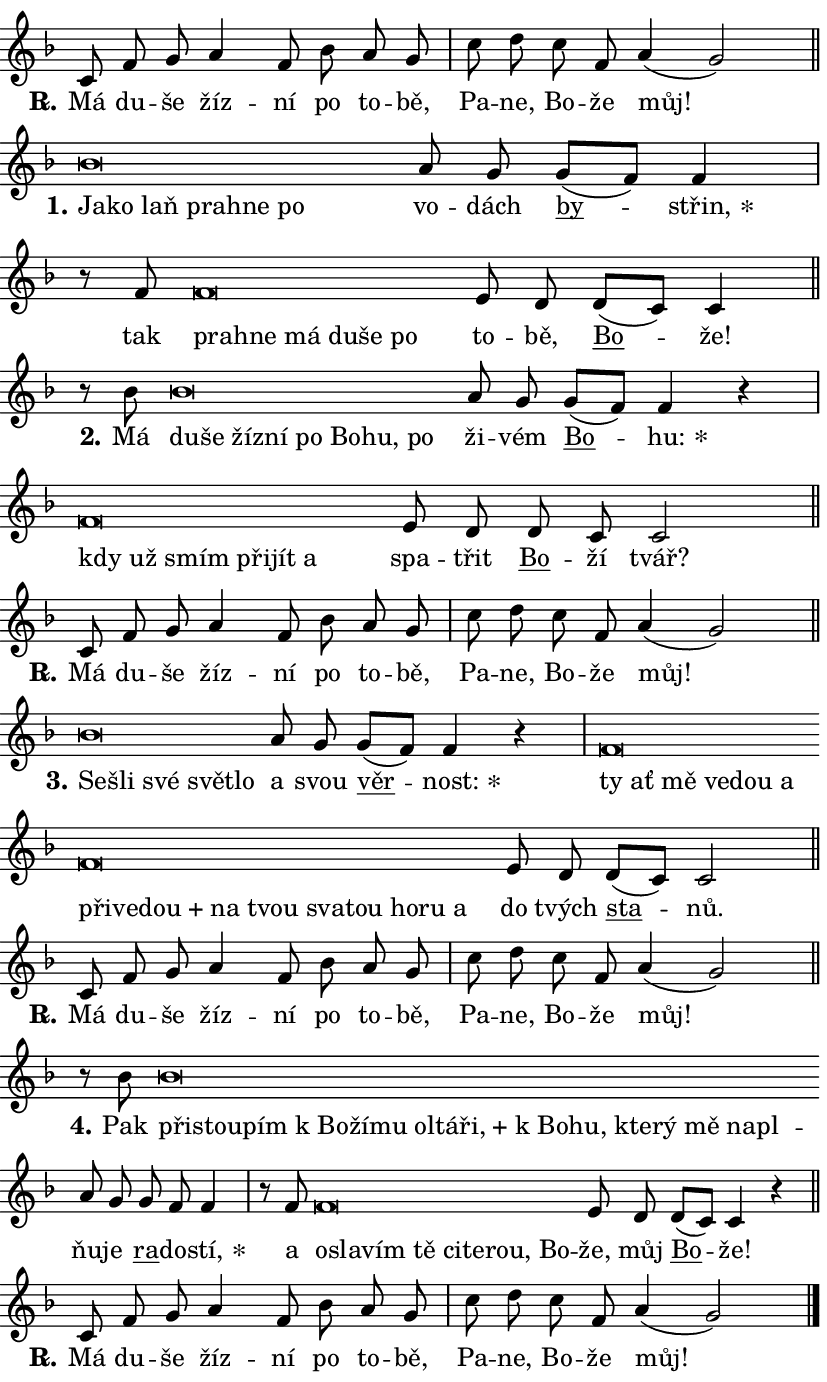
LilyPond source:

\version "2.24.0"
\header { tagline = "" }
\paper {
  indent = 0\cm
  top-margin = 0\cm
  right-margin = 0.13\cm % to fit lyric hyphens
  bottom-margin = 0\cm
  left-margin = 0\cm
  paper-width = 14\cm
  page-breaking = #ly:one-page-breaking
  system-system-spacing.basic-distance = #11
  score-system-spacing.basic-distance = #11
  ragged-last = ##f
}


%% Author: Thomas Morley
%% https://lists.gnu.org/archive/html/lilypond-user/2020-05/msg00002.html
#(define (line-position grob)
"Returns position of @var[grob} in current system:
   @code{'start}, if at first time-step
   @code{'end}, if at last time-step
   @code{'middle} otherwise
"
  (let* ((col (ly:item-get-column grob))
         (ln (ly:grob-object col 'left-neighbor))
         (rn (ly:grob-object col 'right-neighbor))
         (col-to-check-left (if (ly:grob? ln) ln col))
         (col-to-check-right (if (ly:grob? rn) rn col))
         (break-dir-left
           (and
             (ly:grob-property col-to-check-left 'non-musical #f)
             (ly:item-break-dir col-to-check-left)))
         (break-dir-right
           (and
             (ly:grob-property col-to-check-right 'non-musical #f)
             (ly:item-break-dir col-to-check-right))))
        (cond ((eqv? 1 break-dir-left) 'start)
              ((eqv? -1 break-dir-right) 'end)
              (else 'middle))))

#(define (tranparent-at-line-position vctor)
  (lambda (grob)
  "Relying on @code{line-position} select the relevant enry from @var{vctor}.
Used to determine transparency,"
    (case (line-position grob)
      ((end) (not (vector-ref vctor 0)))
      ((middle) (not (vector-ref vctor 1)))
      ((start) (not (vector-ref vctor 2))))))

noteHeadBreakVisibility =
#(define-music-function (break-visibility)(vector?)
"Makes @code{NoteHead}s transparent relying on @var{break-visibility}"
#{
  \override NoteHead.transparent =
    #(tranparent-at-line-position break-visibility)
#})

#(define delete-ledgers-for-transparent-note-heads
  (lambda (grob)
    "Reads whether a @code{NoteHead} is transparent.
If so this @code{NoteHead} is removed from @code{'note-heads} from
@var{grob}, which is supposed to be @code{LedgerLineSpanner}.
As a result ledgers are not printed for this @code{NoteHead}"
    (let* ((nhds-array (ly:grob-object grob 'note-heads))
           (nhds-list
             (if (ly:grob-array? nhds-array)
                 (ly:grob-array->list nhds-array)
                 '()))
           ;; Relies on the transparent-property being done before
           ;; Staff.LedgerLineSpanner.after-line-breaking is executed.
           ;; This is fragile ...
           (to-keep
             (remove
               (lambda (nhd)
                 (ly:grob-property nhd 'transparent #f))
               nhds-list)))
      ;; TODO find a better method to iterate over grob-arrays, similiar
      ;; to filter/remove etc for lists
      ;; For now rebuilt from scratch
      (set! (ly:grob-object grob 'note-heads)  '())
      (for-each
        (lambda (nhd)
          (ly:pointer-group-interface::add-grob grob 'note-heads nhd))
        to-keep))))

squashNotes = {
  \override NoteHead.X-extent = #'(-0.2 . 0.2)
  \override NoteHead.Y-extent = #'(-0.75 . 0)
  \override NoteHead.stencil =
    #(lambda (grob)
       (let ((pos (ly:grob-property grob 'staff-position)))
         (begin
           (if (< pos -7) (display "ERROR: Lower brevis then expected\n") (display ""))
           (if (<= pos -6) ly:text-interface::print ly:note-head::print))))
}
unSquashNotes = {
  \revert NoteHead.X-extent
  \revert NoteHead.Y-extent
  \revert NoteHead.stencil
}

hideNotes = \noteHeadBreakVisibility #begin-of-line-visible
unHideNotes = \noteHeadBreakVisibility #all-visible

% work-around for resetting accidentals
% https://lilypond.org/doc/v2.23/Documentation/notation/displaying-rhythms#unmetered-music
cadenzaMeasure = {
  \cadenzaOff
  \partial 1024 s1024
  \cadenzaOn
}

#(define-markup-command (accent layout props text) (markup?)
  "Underline accented syllable"
  (interpret-markup layout props
    #{\markup \override #'(offset . 4.3) \underline { #text }#}))

responsum = \markup \concat {
  "R" \hspace #-1.05 \path #0.1 #'((moveto 0 0.07) (lineto 0.9 0.8)) \hspace #0.05 "."
}

spaceSize = #0.6828661417322834 % exact space size for TeX Gyre Schola

\layout {
  \context {
    \Staff
    \remove "Time_signature_engraver"
    \override LedgerLineSpanner.after-line-breaking = #delete-ledgers-for-transparent-note-heads
  }
  \context {
    \Lyrics {
      \override LyricSpace.minimum-distance = \spaceSize
      \override LyricText.font-name = #"TeX Gyre Schola"
      \override LyricText.font-size = 1
      \override StanzaNumber.font-name = #"TeX Gyre Schola Bold"
      \override StanzaNumber.font-size = 1
    }
  }
  \context {
    \Score 
    \override NoteHead.text =
      #(lambda (grob) 
        (let ((pos (ly:grob-property grob 'staff-position)))
          #{\markup {
            \combine
              \halign #-0.55 \raise #(if (= pos -6) 0 0.5) \override #'(thickness . 2) \draw-line #'(3.2 . 0)
              \musicglyph "noteheads.sM1"
          }#}))
  }
}

% magnetic-lyrics.ily
%
%   written by
%     Jean Abou Samra <jean@abou-samra.fr>
%     Werner Lemberg <wl@gnu.org>
%
%   adapted by
%     Jiri Hon <jiri.hon@gmail.com>
%
% Version 2022-Apr-15

% https://www.mail-archive.com/lilypond-user@gnu.org/msg149350.html

#(define (Left_hyphen_pointer_engraver context)
   "Collect syllable-hyphen-syllable occurrences in lyrics and store
them in properties.  This engraver only looks to the left.  For
example, if the lyrics input is @code{foo -- bar}, it does the
following.

@itemize @bullet
@item
Set the @code{text} property of the @code{LyricHyphen} grob between
@q{foo} and @q{bar} to @code{foo}.

@item
Set the @code{left-hyphen} property of the @code{LyricText} grob with
text @q{foo} to the @code{LyricHyphen} grob between @q{foo} and
@q{bar}.
@end itemize

Use this auxiliary engraver in combination with the
@code{lyric-@/text::@/apply-@/magnetic-@/offset!} hook."
   (let ((hyphen #f)
         (text #f))
     (make-engraver
      (acknowledgers
       ((lyric-syllable-interface engraver grob source-engraver)
        (set! text grob)))
      (end-acknowledgers
       ((lyric-hyphen-interface engraver grob source-engraver)
        ;(when (not (grob::has-interface grob 'lyric-space-interface))
          (set! hyphen grob)));)
      ((stop-translation-timestep engraver)
       (when (and text hyphen)
         (ly:grob-set-object! text 'left-hyphen hyphen))
       (set! text #f)
       (set! hyphen #f)))))

#(define (lyric-text::apply-magnetic-offset! grob)
   "If the space between two syllables is less than the value in
property @code{LyricText@/.details@/.squash-threshold}, move the right
syllable to the left so that it gets concatenated with the left
syllable.

Use this function as a hook for
@code{LyricText@/.after-@/line-@/breaking} if the
@code{Left_@/hyphen_@/pointer_@/engraver} is active."
   (let ((hyphen (ly:grob-object grob 'left-hyphen #f)))
     (when hyphen
       (let ((left-text (ly:spanner-bound hyphen LEFT)))
         (when (grob::has-interface left-text 'lyric-syllable-interface)
           (let* ((common (ly:grob-common-refpoint grob left-text X))
                  (this-x-ext (ly:grob-extent grob common X))
                  (left-x-ext
                   (begin
                     ;; Trigger magnetism for left-text.
                     (ly:grob-property left-text 'after-line-breaking)
                     (ly:grob-extent left-text common X)))
                  ;; `delta` is the gap width between two syllables.
                  (delta (- (interval-start this-x-ext)
                            (interval-end left-x-ext)))
                  (details (ly:grob-property grob 'details))
                  (threshold (assoc-get 'squash-threshold details 0.2)))
             (when (< delta threshold)
               (let* (;; We have to manipulate the input text so that
                      ;; ligatures crossing syllable boundaries are not
                      ;; disabled.  For languages based on the Latin
                      ;; script this is essentially a beautification.
                      ;; However, for non-Western scripts it can be a
                      ;; necessity.
                      (lt (ly:grob-property left-text 'text))
                      (rt (ly:grob-property grob 'text))
                      (is-space (grob::has-interface hyphen 'lyric-space-interface))
                      (space (if is-space " " ""))
                      (extra-delta (if is-space spaceSize 0))
                      ;; Append new syllable.
                      (ltrt-space (if (and (string? lt) (string? rt))
                                (string-append lt space rt)
                                (make-concat-markup (list lt space rt))))
                      ;; Right-align `ltrt` to the right side.
                      (ltrt-space-markup (grob-interpret-markup
                               grob
                               (make-translate-markup
                                (cons (interval-length this-x-ext) 0)
                                (make-right-align-markup ltrt-space)))))
                 (begin
                   ;; Don't print `left-text`.
                   (ly:grob-set-property! left-text 'stencil #f)
                   ;; Set text and stencil (which holds all collected
                   ;; syllables so far) and shift it to the left.
                   (ly:grob-set-property! grob 'text ltrt-space)
                   (ly:grob-set-property! grob 'stencil ltrt-space-markup)
                   (ly:grob-translate-axis! grob (- (- delta extra-delta)) X))))))))))


#(define (lyric-hyphen::displace-bounds-first grob)
   ;; Make very sure this callback isn't triggered too early.
   (let ((left (ly:spanner-bound grob LEFT))
         (right (ly:spanner-bound grob RIGHT)))
     (ly:grob-property left 'after-line-breaking)
     (ly:grob-property right 'after-line-breaking)
     (ly:lyric-hyphen::print grob)))

squashThreshold = #0.4

\layout {
  \context {
    \Lyrics
    \consists #Left_hyphen_pointer_engraver
    \override LyricText.after-line-breaking =
      #lyric-text::apply-magnetic-offset!
    \override LyricHyphen.stencil = #lyric-hyphen::displace-bounds-first
    \override LyricText.details.squash-threshold = \squashThreshold
    \override LyricHyphen.minimum-distance = 0
    \override LyricHyphen.minimum-length = \squashThreshold
  }
}

squashText = \override LyricText.details.squash-threshold = 9999
unSquashText = \override LyricText.details.squash-threshold = \squashThreshold

leftText = \override LyricText.self-alignment-X = #LEFT
unLeftText = \revert LyricText.self-alignment-X

starOffset = #(lambda (grob) 
                (let ((x_offset (ly:self-alignment-interface::aligned-on-x-parent grob)))
                  (if (= x_offset 0) 0 (+ x_offset 1.2))))

star = #(define-music-function (syllable)(string?)
"Append star separator at the end of a syllable"
#{
  \once \override LyricText.X-offset = #starOffset
  \lyricmode { \markup {
    #syllable
    \override #'((font-name . "TeX Gyre Schola Bold")) \hspace #0.2 \lower #0.65 \larger "*"
  } }
#})

starAccent = #(define-music-function (syllable)(string?)
"Append star separator at the end of a syllable and make accent"
#{
  \once \override LyricText.X-offset = #starOffset
  \lyricmode { \markup {
    \accent #syllable
    \override #'((font-name . "TeX Gyre Schola Bold")) \hspace #0.2 \lower #0.65 \larger "*"
  } }
#})

breath = #(define-music-function (syllable)(string?)
"Append breathing indicator at the end of a syllable"
#{
  \lyricmode { \markup { #syllable "+" } }
#})

optionalBreath = #(define-music-function (syllable)(string?)
"Append optional breathing indicator at the end of a syllable"
#{
  \lyricmode { \markup { #syllable "(+)" } }
#})


\score {
    <<
        \new Voice = "melody" { \cadenzaOn \key f \major \relative { c'8 f g a4 f8 bes a g \cadenzaMeasure \bar "|" c d \bar "" c f, \bar "" a4( g2) \cadenzaMeasure \bar "||" \break } }
        \new Lyrics \lyricsto "melody" { \lyricmode { \set stanza = \responsum
Má du -- še žíz -- ní po to -- bě, Pa -- ne, Bo -- že můj! } }
    >>
    \layout {}
}

\score {
    <<
        \new Voice = "melody" { \cadenzaOn \key f \major \relative { \squashNotes bes'\breve*1/16 \hideNotes \breve*1/16 \bar "" \breve*1/16 \bar "" \breve*1/16 \bar "" \breve*1/16 \breve*1/16 \bar "" \unHideNotes \unSquashNotes a8 g \bar "" g[( f)] f4 \cadenzaMeasure \bar "|" r8 f \squashNotes f\breve*1/16 \hideNotes \breve*1/16 \bar "" \breve*1/16 \bar "" \breve*1/16 \bar "" \breve*1/16 \breve*1/16 \bar "" \unHideNotes \unSquashNotes e8 d \bar "" d[( c)] c4 \cadenzaMeasure \bar "||" \break } }
        \new Lyrics \lyricsto "melody" { \lyricmode { \set stanza = "1."
\leftText Ja -- \squashText ko laň pra -- hne po \unLeftText \unSquashText vo -- dách \markup \accent by -- \star střin, tak \leftText pra -- \squashText hne má du -- še po \unLeftText \unSquashText to -- bě, \markup \accent Bo -- že! } }
    >>
    \layout {}
}

\score {
    <<
        \new Voice = "melody" { \cadenzaOn \key f \major \relative { r8 bes' \squashNotes bes\breve*1/16 \hideNotes \breve*1/16 \bar "" \breve*1/16 \bar "" \breve*1/16 \bar "" \breve*1/16 \bar "" \breve*1/16 \bar "" \breve*1/16 \breve*1/16 \bar "" \unHideNotes \unSquashNotes a8 g \bar "" g[( f)] f4 r \cadenzaMeasure \bar "|" \squashNotes f\breve*1/16 \hideNotes \breve*1/16 \bar "" \breve*1/16 \bar "" \breve*1/16 \bar "" \breve*1/16 \breve*1/16 \bar "" \unHideNotes \unSquashNotes e8 d \bar "" d c c2 \cadenzaMeasure \bar "||" \break } }
        \new Lyrics \lyricsto "melody" { \lyricmode { \set stanza = "2."
Má \leftText du -- \squashText še žíz -- ní po Bo -- hu, po \unLeftText \unSquashText ži -- vém \markup \accent Bo -- \star hu: \leftText kdy \squashText už smím při -- jít a \unLeftText \unSquashText spa -- třit \markup \accent Bo -- ží tvář? } }
    >>
    \layout {}
}

\score {
    <<
        \new Voice = "melody" { \cadenzaOn \key f \major \relative { c'8 f g a4 f8 bes a g \cadenzaMeasure \bar "|" c d \bar "" c f, \bar "" a4( g2) \cadenzaMeasure \bar "||" \break } }
        \new Lyrics \lyricsto "melody" { \lyricmode { \set stanza = \responsum
Má du -- še žíz -- ní po to -- bě, Pa -- ne, Bo -- že můj! } }
    >>
    \layout {}
}

\score {
    <<
        \new Voice = "melody" { \cadenzaOn \key f \major \relative { \squashNotes bes'\breve*1/16 \hideNotes \breve*1/16 \bar "" \breve*1/16 \bar "" \breve*1/16 \breve*1/16 \bar "" \unHideNotes \unSquashNotes a8 g \bar "" g[( f)] f4 r \cadenzaMeasure \bar "|" \squashNotes f\breve*1/16 \hideNotes \breve*1/16 \bar "" \breve*1/16 \bar "" \breve*1/16 \bar "" \breve*1/16 \bar "" \breve*1/16 \bar "" \breve*1/16 \bar "" \breve*1/16 \bar "" \breve*1/16 \bar "" \breve*1/16 \bar "" \breve*1/16 \bar "" \breve*1/16 \bar "" \breve*1/16 \bar "" \breve*1/16 \bar "" \breve*1/16 \breve*1/16 \bar "" \unHideNotes \unSquashNotes e8 d \bar "" d[( c)] c2 \cadenzaMeasure \bar "||" \break } }
        \new Lyrics \lyricsto "melody" { \lyricmode { \set stanza = "3."
\leftText Se -- \squashText šli své svět -- lo \unLeftText \unSquashText a svou \markup \accent věr -- \star nost: \leftText ty \squashText ať mě ve -- dou a při -- ve -- \breath "dou" na tvou sva -- tou ho -- ru a \unLeftText \unSquashText do tvých \markup \accent sta -- nů. } }
    >>
    \layout {}
}

\score {
    <<
        \new Voice = "melody" { \cadenzaOn \key f \major \relative { c'8 f g a4 f8 bes a g \cadenzaMeasure \bar "|" c d \bar "" c f, \bar "" a4( g2) \cadenzaMeasure \bar "||" \break } }
        \new Lyrics \lyricsto "melody" { \lyricmode { \set stanza = \responsum
Má du -- še žíz -- ní po to -- bě, Pa -- ne, Bo -- že můj! } }
    >>
    \layout {}
}

\score {
    <<
        \new Voice = "melody" { \cadenzaOn \key f \major \relative { r8 bes' \squashNotes bes\breve*1/16 \hideNotes \breve*1/16 \bar "" \breve*1/16 \bar "" \breve*1/16 \bar "" \breve*1/16 \bar "" \breve*1/16 \bar "" \breve*1/16 \bar "" \breve*1/16 \bar "" \breve*1/16 \bar "" \breve*1/16 \bar "" \breve*1/16 \bar "" \breve*1/16 \bar "" \breve*1/16 \bar "" \breve*1/16 \bar "" \breve*1/16 \breve*1/16 \bar "" \unHideNotes \unSquashNotes a8 g \bar "" g f f4 \cadenzaMeasure \bar "|" r8 f \squashNotes f\breve*1/16 \hideNotes \breve*1/16 \bar "" \breve*1/16 \bar "" \breve*1/16 \bar "" \breve*1/16 \bar "" \breve*1/16 \bar "" \breve*1/16 \breve*1/16 \bar "" \unHideNotes \unSquashNotes e8 d \bar "" d[( c)] c4 r \cadenzaMeasure \bar "||" \break } }
        \new Lyrics \lyricsto "melody" { \lyricmode { \set stanza = "4."
Pak \leftText při -- \squashText stou -- pím "k Bo" -- ží -- mu ol -- tá -- \breath "ři," "k Bo" -- hu, kte -- rý mě na -- pl -- \unLeftText \unSquashText ňu -- je \markup \accent ra -- do -- \star stí, a \leftText o -- \squashText sla -- vím tě ci -- te -- rou, Bo -- \unLeftText \unSquashText že, můj \markup \accent Bo -- že! } }
    >>
    \layout {}
}

\score {
    <<
        \new Voice = "melody" { \cadenzaOn \key f \major \relative { c'8 f g a4 f8 bes a g \cadenzaMeasure \bar "|" c d \bar "" c f, \bar "" a4( g2) \cadenzaMeasure \bar "||" \break } \bar "|." }
        \new Lyrics \lyricsto "melody" { \lyricmode { \set stanza = \responsum
Má du -- še žíz -- ní po to -- bě, Pa -- ne, Bo -- že můj! } }
    >>
    \layout {}
}
